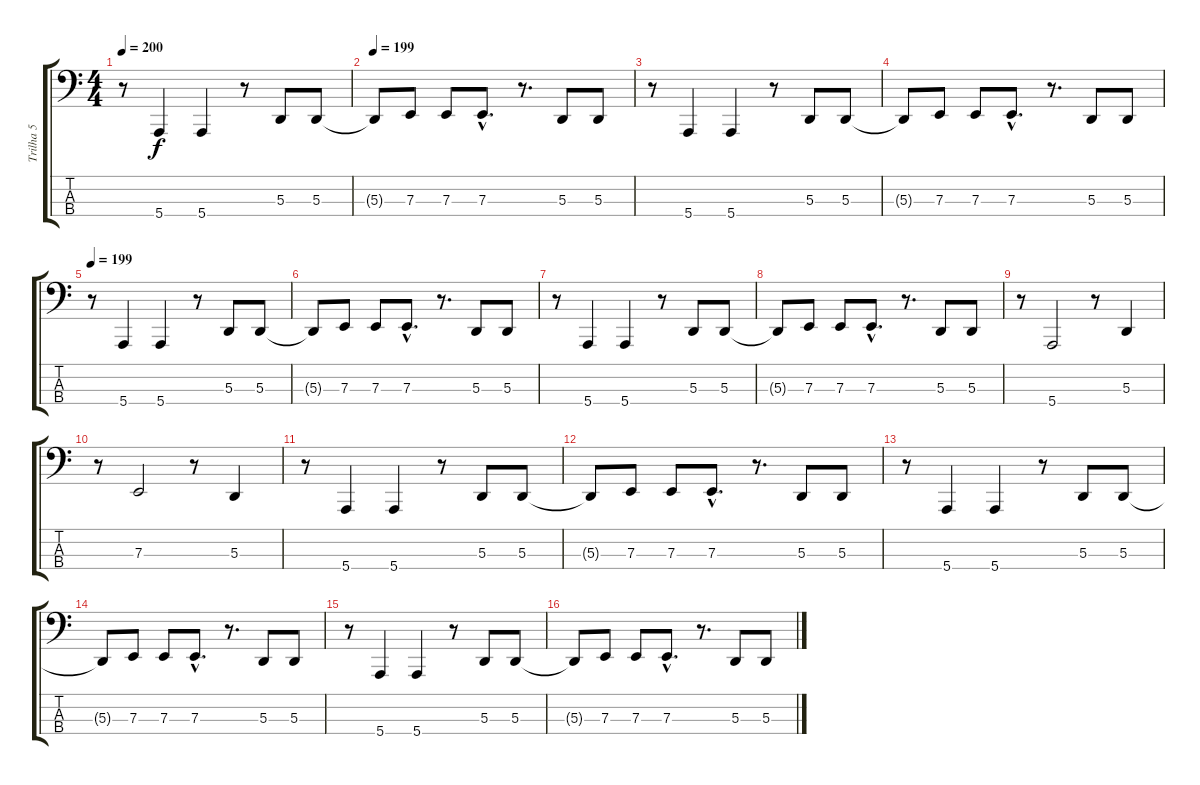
\track ("Trilha 5" "Trilha 5") {instrument fx6goblins}
\staff {score tabs}
\tuning (G2 D2 A1 E1) {hide}
\ts (4 4)
\tempo 200
\clef f4
\ks c
r.8{dy f} 5.4.4 5.4.4 r.8 5.3.8 5.3.8 |
\tempo 199
5.3{t}.8 7.3.8 7.3.8 7.3{hac}.8{d} r.8{d} 5.3.8 5.3.8 |
r.8 5.4.4 5.4.4 r.8 5.3.8 5.3.8 |
5.3{t}.8 7.3.8 7.3.8 7.3{hac}.8{d} r.8{d} 5.3.8 5.3.8 |
\tempo 199
r.8 5.4.4 5.4.4 r.8 5.3.8 5.3.8 |
5.3{t}.8 7.3.8 7.3.8 7.3{hac}.8{d} r.8{d} 5.3.8 5.3.8 |
r.8 5.4.4 5.4.4 r.8 5.3.8 5.3.8 |
5.3{t}.8 7.3.8 7.3.8 7.3{hac}.8{d} r.8{d} 5.3.8 5.3.8 |
r.8 5.4.2 r.8 5.3.4 |
r.8 7.3.2 r.8 5.3.4 |
r.8 5.4.4 5.4.4 r.8 5.3.8 5.3.8 |
5.3{t}.8 7.3.8 7.3.8 7.3{hac}.8{d} r.8{d} 5.3.8 5.3.8 |
r.8 5.4.4 5.4.4 r.8 5.3.8 5.3.8 |
5.3{t}.8 7.3.8 7.3.8 7.3{hac}.8{d} r.8{d} 5.3.8 5.3.8 |
r.8 5.4.4 5.4.4 r.8 5.3.8 5.3.8 |
5.3{t}.8 7.3.8 7.3.8 7.3{hac}.8{d} r.8{d} 5.3.8 5.3.8
